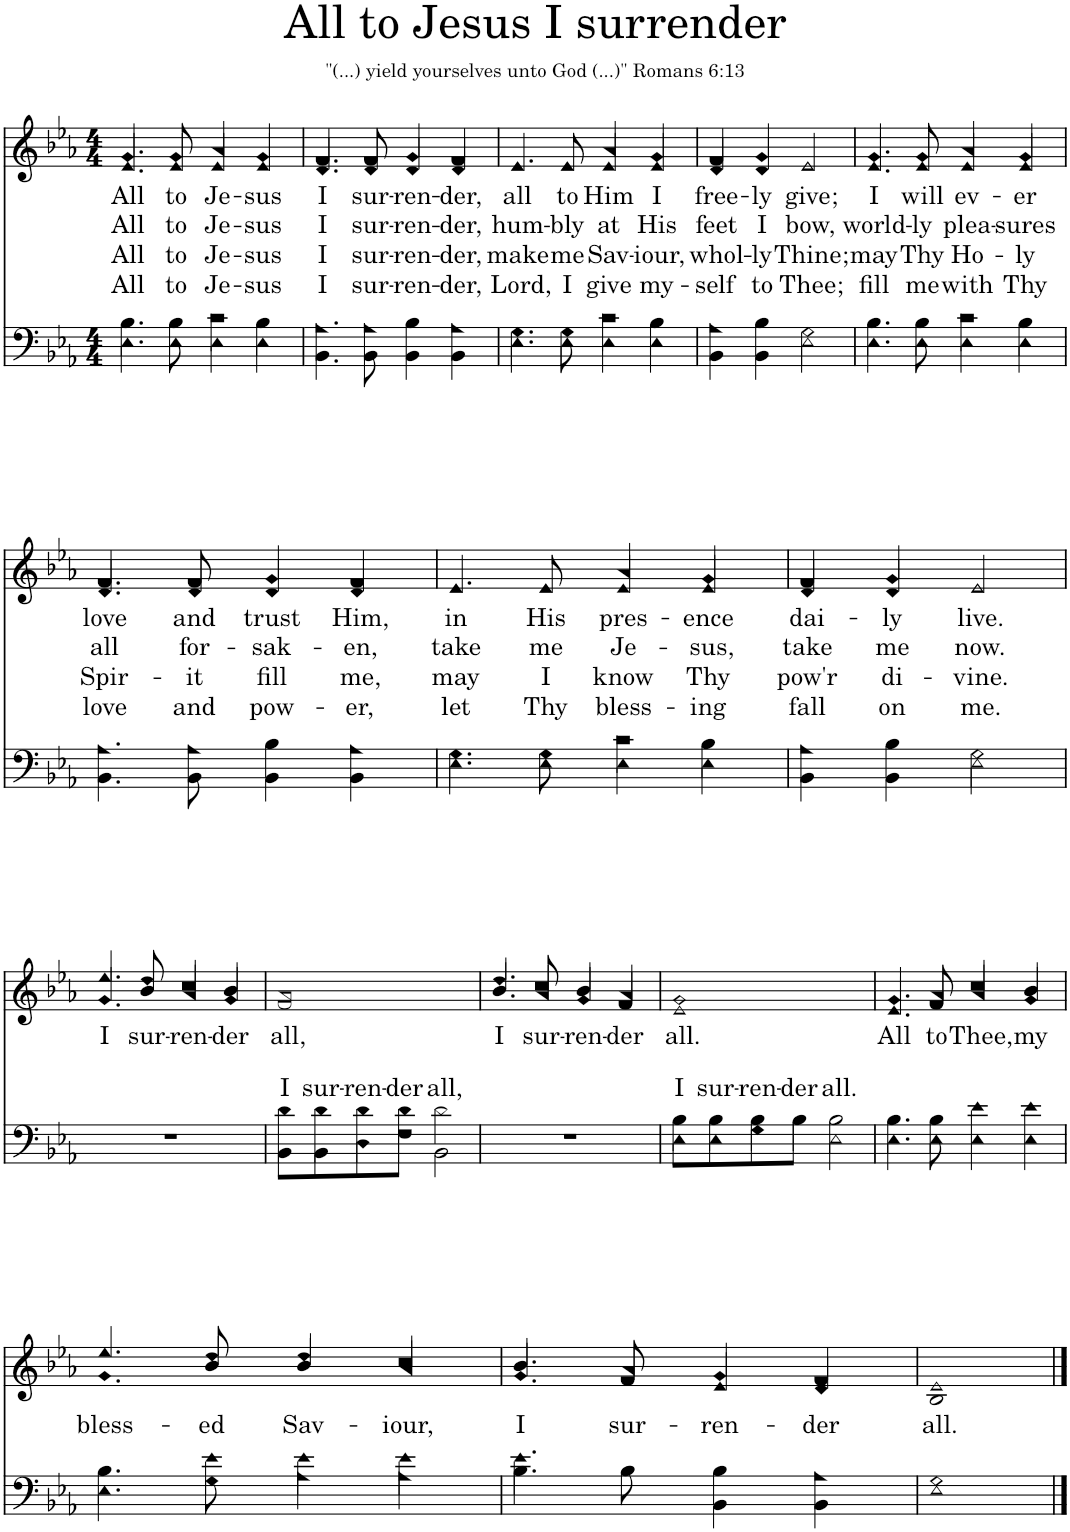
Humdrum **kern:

**kern	**text	**kern	**text	**text	**text	**text
*part2	*part2	*part1	*part1	*part1	*part1	*part1
*staff2	*staff2	*staff1	*staff1	*staff1	*staff1	*staff1
*I"Men	*	*I"Women	*	*	*	*
*clefF4	*	*clefG2	*	*	*	*
*k[b-e-a-]	*	*k[b-e-a-]	*	*	*	*
*M4/4	*	*M4/4	*	*	*	*
=1	=1	=1	=1	=1	=1	=1
*^	*	*	*	*	*	*
!	!	!	!	!LO:LY:b	!LO:LY:b	!LO:LY:b	!LO:LY:b
*	*	*	*^	*	*	*	*
4.B-\	4.E-\	.	4.g/	4.e-/	All	All	All	All
!	!	!	!	!	!LO:LY:b	!LO:LY:b	!LO:LY:b	!LO:LY:b
8B-\	8E-\	.	8g/	8e-/	to	to	to	to
!	!	!	!	!	!LO:LY:b	!LO:LY:b	!LO:LY:b	!LO:LY:b
4c\	4E-\	.	4a-/	4e-/	Je-	Je-	Je-	Je-
!	!	!	!	!	!LO:LY:b	!LO:LY:b	!LO:LY:b	!LO:LY:b
4B-\	4E-\	.	4g/	4e-/	-sus	-sus	-sus	-sus
=2	=2	=2	=2	=2	=2	=2	=2	=2
!	!	!	!	!	!LO:LY:b	!LO:LY:b	!LO:LY:b	!LO:LY:b
4.A-\	4.BB-\	.	4.f/	4.d/	I	I	I	I
!	!	!	!	!	!LO:LY:b	!LO:LY:b	!LO:LY:b	!LO:LY:b
8A-\	8BB-\	.	8f/	8d/	sur-	sur-	sur-	sur-
!	!	!	!	!	!LO:LY:b	!LO:LY:b	!LO:LY:b	!LO:LY:b
4B-\	4BB-\	.	4g/	4d/	-ren-	-ren-	-ren-	-ren-
!	!	!	!	!	!LO:LY:b	!LO:LY:b	!LO:LY:b	!LO:LY:b
4A-\	4BB-\	.	4f/	4d/	-der,	-der,	-der,	-der,
=3	=3	=3	=3	=3	=3	=3	=3	=3
!	!	!	!	!	!LO:LY:b	!LO:LY:b	!LO:LY:b	!LO:LY:b
4.G\	4.E-\	.	4.e-/	4.e-	all	hum-	make	Lord,
!	!	!	!	!	!LO:LY:b	!LO:LY:b	!LO:LY:b	!LO:LY:b
8G\	8E-\	.	8e-/	8e-	to	-bly	me	I
!	!	!	!	!	!LO:LY:b	!LO:LY:b	!LO:LY:b	!LO:LY:b
4c\	4E-\	.	4a-/	4e-/	Him	at	Sav-	give
!	!	!	!	!	!LO:LY:b	!LO:LY:b	!LO:LY:b	!LO:LY:b
4B-\	4E-\	.	4g/	4e-/	I	His	-iour,	my-
=4	=4	=4	=4	=4	=4	=4	=4	=4
!	!	!	!	!	!LO:LY:b	!LO:LY:b	!LO:LY:b	!LO:LY:b
4A-\	4BB-\	.	4f/	4d/	free-	feet	whol-	-self
!	!	!	!	!	!LO:LY:b	!LO:LY:b	!LO:LY:b	!LO:LY:b
4B-\	4BB-\	.	4g/	4d/	-ly	I	-ly	to
!	!	!	!	!	!LO:LY:b	!LO:LY:b	!LO:LY:b	!LO:LY:b
2G\	2E-\	.	2e-/	2e-	give;	bow,	Thine;	Thee;
=5	=5	=5	=5	=5	=5	=5	=5	=5
!	!	!	!	!	!LO:LY:b	!LO:LY:b	!LO:LY:b	!LO:LY:b
4.B-\	4.E-\	.	4.g/	4.e-/	I	world-	may	fill
!	!	!	!	!	!LO:LY:b	!LO:LY:b	!LO:LY:b	!LO:LY:b
8B-\	8E-\	.	8g/	8e-/	will	-ly	Thy	me
!	!	!	!	!	!LO:LY:b	!LO:LY:b	!LO:LY:b	!LO:LY:b
4c\	4E-\	.	4a-/	4e-/	ev-	plea-	Ho-	with
!	!	!	!	!	!LO:LY:b	!LO:LY:b	!LO:LY:b	!LO:LY:b
4B-\	4E-\	.	4g/	4e-/	-er	-sures	-ly	Thy
!!LO:LB:g=z	!!
=6	=6	=6	=6	=6	=6	=6	=6	=6
!	!	!	!	!	!LO:LY:b	!LO:LY:b	!LO:LY:b	!LO:LY:b
4.A-\	4.BB-\	.	4.f/	4.d/	love	all	Spir-	love
!	!	!	!	!	!LO:LY:b	!LO:LY:b	!LO:LY:b	!LO:LY:b
8A-\	8BB-\	.	8f/	8d/	and	for-	-it	and
!	!	!	!	!	!LO:LY:b	!LO:LY:b	!LO:LY:b	!LO:LY:b
4B-\	4BB-\	.	4g/	4d/	trust	-sak-	fill	pow-
!	!	!	!	!	!LO:LY:b	!LO:LY:b	!LO:LY:b	!LO:LY:b
4A-\	4BB-\	.	4f/	4d/	Him,	-en,	me,	-er,
=7	=7	=7	=7	=7	=7	=7	=7	=7
!	!	!	!	!	!LO:LY:b	!LO:LY:b	!LO:LY:b	!LO:LY:b
4.G\	4.E-\	.	4.e-/	4.e-	in	take	may	let
!	!	!	!	!	!LO:LY:b	!LO:LY:b	!LO:LY:b	!LO:LY:b
8G\	8E-\	.	8e-/	8e-	His	me	I	Thy
!	!	!	!	!	!LO:LY:b	!LO:LY:b	!LO:LY:b	!LO:LY:b
4c\	4E-\	.	4a-/	4e-/	pres-	Je-	know	bless-
!	!	!	!	!	!LO:LY:b	!LO:LY:b	!LO:LY:b	!LO:LY:b
4B-\	4E-\	.	4g/	4e-/	-ence	-sus,	Thy	-ing
=8	=8	=8	=8	=8	=8	=8	=8	=8
!	!	!	!	!	!LO:LY:b	!LO:LY:b	!LO:LY:b	!LO:LY:b
4A-\	4BB-\	.	4f/	4d/	dai-	take	pow'r	fall
!	!	!	!	!	!LO:LY:b	!LO:LY:b	!LO:LY:b	!LO:LY:b
4B-\	4BB-\	.	4g/	4d/	-ly	me	di-	on
!	!	!	!	!	!LO:LY:b	!LO:LY:b	!LO:LY:b	!LO:LY:b
2G\	2E-\	.	2e-/	2e-	live.	now.	-vine.	me.
!!LO:LB:g=z	!!
=9	=9	=9	=9	=9	=9	=9	=9	=9
!	!	!	!	!	!LO:LY:b	!	!	!
*v	*v	*	*	*	*	*	*	*
1r	.	4.ee-/	4.g/	I	.	.	.
!	!	!	!	!LO:LY:b	!	!	!
.	.	8dd/	8b-/	sur-	.	.	.
!	!	!	!	!LO:LY:b	!	!	!
.	.	4cc/	4a-/	-ren-	.	.	.
!	!	!	!	!LO:LY:b	!	!	!
.	.	4b-/	4g/	-der	.	.	.
=10	=10	=10	=10	=10	=10	=10	=10
!	!LO:LY:a	!	!	!LO:LY:b	!	!	!
*^	*	*	*	*	*	*	*
8d\L	8BB-\L	I	1a-	1f	all,	.	.	.
!	!	!LO:LY:a	!	!	!	!	!	!
8d\	8BB-\	sur-	.	.	.	.	.	.
!	!	!LO:LY:a	!	!	!	!	!	!
8d\	8D\	-ren-	.	.	.	.	.	.
!	!	!LO:LY:a	!	!	!	!	!	!
8d\J	8F\J	-der	.	.	.	.	.	.
!	!	!LO:LY:a	!	!	!	!	!	!
2d\	2BB-\	all,	.	.	.	.	.	.
=11	=11	=11	=11	=11	=11	=11	=11	=11
!	!	!	!	!	!LO:LY:b	!	!	!
*v	*v	*	*	*	*	*	*	*
1r	.	4.dd/	4.b-/	I	.	.	.
!	!	!	!	!LO:LY:b	!	!	!
.	.	8cc/	8a-/	sur-	.	.	.
!	!	!	!	!LO:LY:b	!	!	!
.	.	4b-/	4g/	-ren-	.	.	.
!	!	!	!	!LO:LY:b	!	!	!
.	.	4a-/	4f/	-der	.	.	.
=12	=12	=12	=12	=12	=12	=12	=12
!	!LO:LY:a	!	!	!LO:LY:b	!	!	!
*^	*	*	*	*	*	*	*
8B-\L	8E-\L	I	1g	1e-	all.	.	.	.
!	!	!LO:LY:a	!	!	!	!	!	!
8B-\	8E-\	sur-	.	.	.	.	.	.
!	!	!LO:LY:a	!	!	!	!	!	!
8B-\	8G\	-ren-	.	.	.	.	.	.
!	!	!LO:LY:a	!	!	!	!	!	!
8B-\J	8B-\J	-der	.	.	.	.	.	.
!	!	!LO:LY:a	!	!	!	!	!	!
2B-\	2E-\	all.	.	.	.	.	.	.
=13	=13	=13	=13	=13	=13	=13	=13	=13
!	!	!	!	!	!LO:LY:b	!	!	!
4.B-\	4.E-\	.	4.g/	4.e-/	All	.	.	.
!	!	!	!	!	!LO:LY:b	!	!	!
8B-\	8E-\	.	8a-/	8f/	to	.	.	.
!	!	!	!	!	!LO:LY:b	!	!	!
4e-\	4E-\	.	4cc/	4a-/	Thee,	.	.	.
!	!	!	!	!	!LO:LY:b	!	!	!
4e-\	4E-\	.	4b-/	4g/	my	.	.	.
!!LO:LB:g=z	!!
=14	=14	=14	=14	=14	=14	=14	=14	=14
!	!	!	!	!	!LO:LY:b	!	!	!
4.B-\	4.E-\	.	4.ee-/	4.g	bless-	.	.	.
!	!	!	!	!	!LO:LY:b	!	!	!
8e-\	8G\	.	8dd/	8b-/	-ed	.	.	.
!	!	!	!	!	!LO:LY:b	!	!	!
4e-\	4A-\	.	4dd/	4b-/	Sav-	.	.	.
!	!	!	!	!	!LO:LY:b	!	!	!
4e-\	4A-\	.	4cc/	4a-/	-iour,	.	.	.
=15	=15	=15	=15	=15	=15	=15	=15	=15
!	!	!	!	!	!LO:LY:b	!	!	!
4.e-\	4.B-\	.	4.b-/	4.g/	I	.	.	.
!	!	!	!	!	!LO:LY:b	!	!	!
8B-	8B-\	.	8a-/	8f/	sur-	.	.	.
!	!	!	!	!	!LO:LY:b	!	!	!
4B-\	4BB-\	.	4g/	4e-/	-ren-	.	.	.
!	!	!	!	!	!LO:LY:b	!	!	!
4A-\	4BB-\	.	4f/	4d/	-der	.	.	.
=16	=16	=16	=16	=16	=16	=16	=16	=16
!	!	!	!	!	!LO:LY:b	!	!	!
1G	1E-	.	1e-	1B-	all.	.	.	.
*v	*v	*	*	*	*	*	*	*
*	*	*v	*v	*	*	*	*
==	==	==	==	==	==	==
*-	*-	*-	*-	*-	*-	*-
